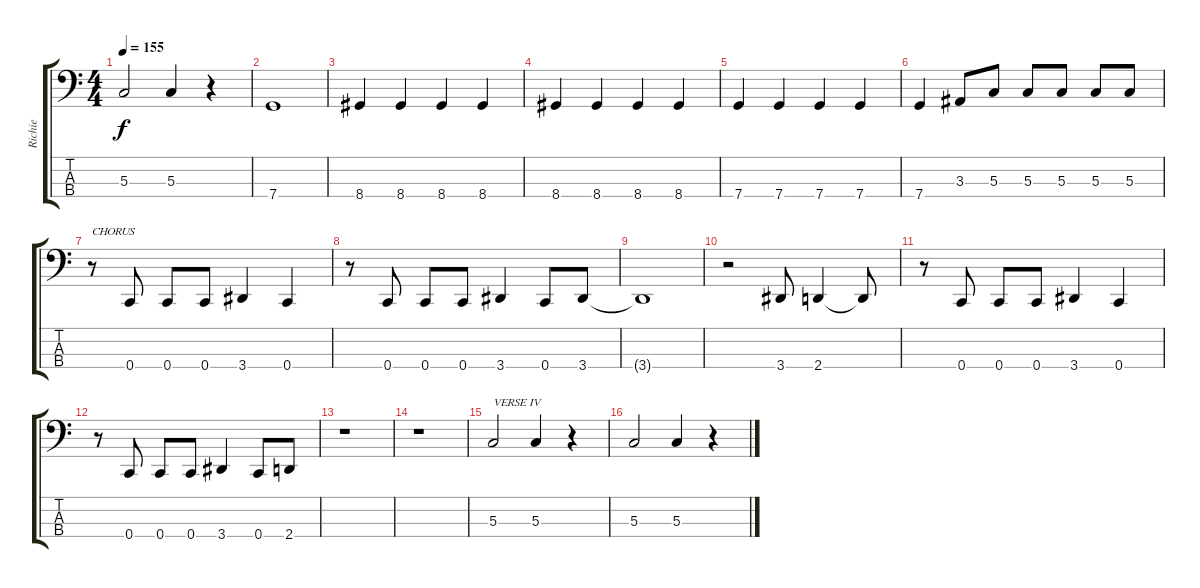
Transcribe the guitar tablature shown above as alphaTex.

\track ("Richie" "Richie") {instrument electricbassfinger}
\staff {score tabs}
\tuning (F2 C2 G1 C1) {hide}
\ts (4 4)
\tempo 155
\clef f4
\ks c
5.3.2{dy f} 5.3.4 r.4 |
7.4.1 |
8.4.4 8.4.4 8.4.4 8.4.4 |
8.4.4 8.4.4 8.4.4 8.4.4 |
7.4.4 7.4.4 7.4.4 7.4.4 |
7.4.4 3.3.8 5.3.8 5.3.8 5.3.8 5.3.8 5.3.8 |
r.8{txt "CHORUS"} 0.4.8 0.4.8 0.4.8 3.4.4 0.4.4 |
r.8 0.4.8 0.4.8 0.4.8 3.4.4 0.4.8 3.4.8 |
3.4{t}.1 |
r.2 3.4.8 2.4.4 2.4{t}.8 |
r.8 0.4.8 0.4.8 0.4.8 3.4.4 0.4.4 |
r.8 0.4.8 0.4.8 0.4.8 3.4.4 0.4.8 2.4.8 |
r.1 |
r.1 |
5.3.2{txt "VERSE IV"} 5.3.4 r.4 |
5.3.2 5.3.4 r.4
